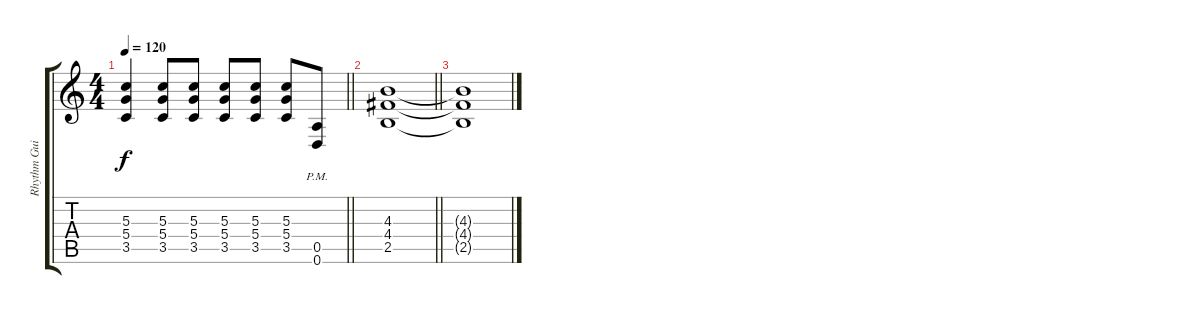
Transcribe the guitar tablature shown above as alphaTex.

\track ("Rhythm Guitar" "Rhythm Gui") {instrument distortionguitar}
\staff {score tabs}
\tuning (E4 B3 G3 D3 A2 D2) {hide}
\ts (4 4)
\tempo 120
\clef g2
\barLineRight lightlight
\ks c
(5.3 5.4 3.5).4{dy f} (5.3 5.4 3.5).8 (5.3 5.4 3.5).8 (5.3 5.4 3.5).8 (5.3 5.4 3.5).8 (5.3 5.4 3.5).8 (0.5 0.6{pm}).8 |
\barLineRight lightlight
(4.3 4.4 2.5).1 |
(4.3{t} 4.4{t} 2.5{t}).1
